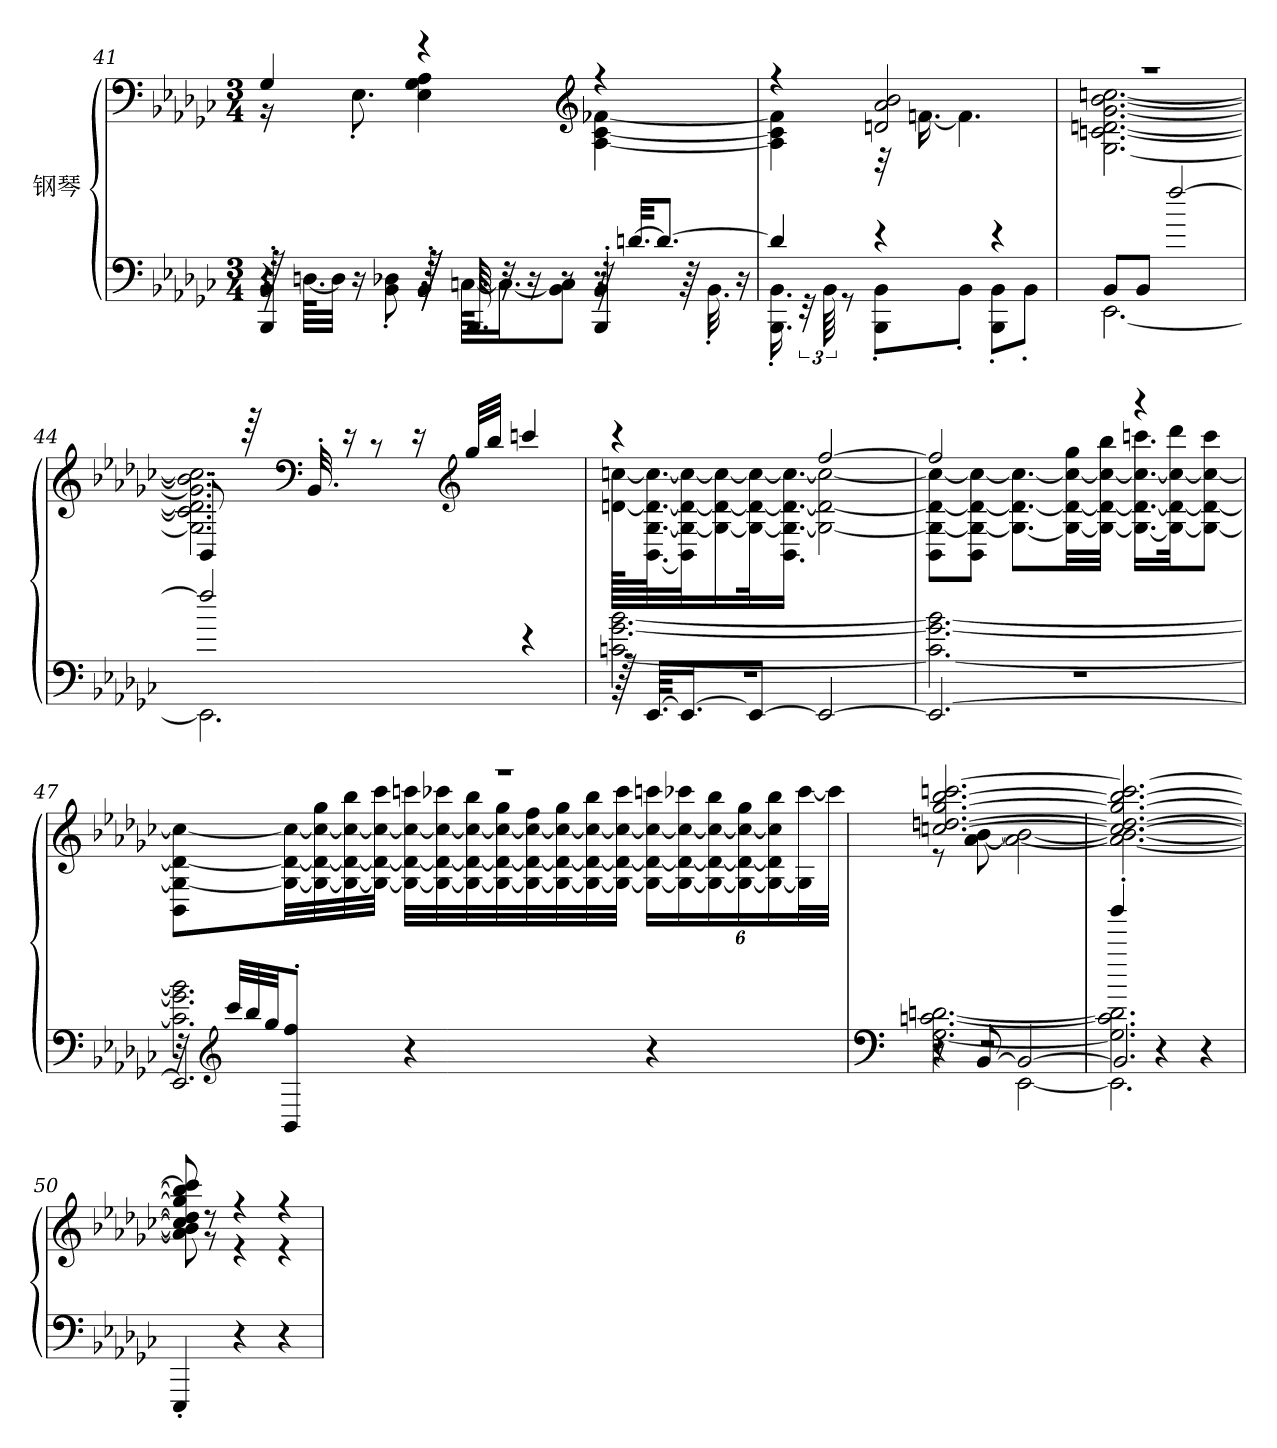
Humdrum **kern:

**kern	**kern
*part1	*part1
*staff2	*staff1
*I"钢琴	*
!!LO:LB:g=z
*clefF4	*clefF4
*k[b-e-a-d-g-c-]	*k[b-e-a-d-g-c-]
*M3/4	*M3/4
*MM63	*MM63
=41	=41
*^	*^
*	*^	*	*
4r	128r	4BBB-/' 4BB-/'	4G-/	16r
.	[64.Dn\KLLL	.	.	.
.	32D\JJJ]	.	.	.
.	16r	.	.	8.E-'\
.	8BB-\' 8D-X\'	.	.	.
*	*	*	*MM60	*
128r	128r	4BB-'/	4r	4E-\ 4G-\ 4A-\
64.BBB-/	[64.Cn\KKLL	.	.	.
32r	16.C\J_	.	.	.
16r	.	.	.	.
8r	8BB-\ 8C\]J	.	.	.
*	*	*	*clefG2	*
*	*	*	*MM55	*
64r	8r	4BBB-/' 4BB-/'	4r	[4A-\ [4c-\ [4f-X\
[32.dn/KKL	.	.	.	.
8.d/J_	.	.	.	.
.	64r	.	.	.
.	32.BB-'\	.	.	.
.	16r	.	.	.
*v	*v	*v	*	*
=42	=42	=42
*	*MM62	*
*^	*	*
4d/]	16.BBB-\' 16.BB-\'	4r	4A-\] 4c-\] 4f-\]
.	48r	.	.
.	96BB-\	.	.
.	8r	.	.
*	*	*MM53	*
4r	8BBB-\' 8BB-\'L	2dn/ 2a-/ 2b-/	32r
.	.	.	[16.fn\
*	*	*MM54	*
.	8BB-'\J	.	4.f\]
4r	8BBB-\' 8BB-\'L	.	.
.	8BB-'\J	.	.
!!LO:LB:g=z	!!
=43	=43	=43	=43
*	*	*MM47	*
8BB-/L	[2.EE-\	2.r	[2.G-\ [2.cn\ [2.dn\ [2.g-\ [2.b-\ [2.ccn\
8BB-/J	.	.	.
[2ff/	.	.	.
=44	=44	=44	=44
*	*	*MM50	*
2ff/]	2.EE-\]	8BB-'/	2.G-\] 2.c\] 2.d\] 2.g-\] 2.b-\] 2.cc\]
*	*	*MM48	*
.	.	64r	.
*	*	*clefF4	*
.	.	32.BB-'/	.
.	.	16r	.
*	*	*MM52	*
.	.	8r	.
.	.	16r	.
*	*	*clefG2	*
.	.	32gg-/LLL	.
.	.	32bb-/JJJ	.
*	*	*MM38	*
4r	.	4cccn/	.
*v	*v	*	*
=45	=45	=45
*	*MM48	*
*^	*	*
*	*^	*	*
2.r	[2.cn\ [2.g-\ [2.b-\	128r	4r	[128dn\ [128ccn\KLLLL
.	.	[64.EE-/KKLL	.	[64.BB-\ [64.G-\ 64.d\_ 64.cc\_J
.	.	16.EE-/J_	.	32BB-\] 32G-\_ 32d\_ 32cc\_J
.	.	.	.	16G-\_ 16d\_ 16cc\_
*	*	*	*MM47	*
.	.	8EE-/J_	.	32G-\_ 32d\_ 32cc\_K
.	.	.	.	16.BB-\ 16.G-\_ 16.d\_ 16.cc\_JJ
*	*	*	*MM48	*
.	.	2EE-/_	[2ff/	2G-\_ 2d\_ 2cc\_
!!LO:LB:g=z	!!
=46	=46	=46	=46	=46
2.r	2.c\_ 2.g-\_ 2.b-\_	2.EE-/_	2ff/]	8BB-\ 8G-\_ 8d\_ 8cc\_L
*	*	*	*MM50	*
.	.	.	.	8BB-\ 8G-\_ 8d\_ 8cc\_J
*	*	*	*MM46	*
.	.	.	.	8.G-\_ 8.d\_ 8.cc\_L
.	.	.	.	32G-\_ 32d\_ 32cc\_ 32gg-\LL
.	.	.	.	32G-\_ 32d\_ 32cc\_ 32bb-\JJJ
*	*	*	*MM48	*
.	.	.	4r	16.G-\_ 16.d\_ 16.cc\_ 16.cccn\LL
.	.	.	.	32G-\_ 32d\_ 32cc\_ 32ddd-\JK
*	*	*	*MM41	*
.	.	.	.	8G-\_ 8d\_ 8cc\_ 8ccc\J
!!LO:LB:g=z	!!
=47	=47	=47	=47	=47
*	*	*	*MM55	*
32r	2.c\] 2.g-\] 2.b-\]	2.EE-/]	2.r	8BB-\ 8G-\_ 8d\_ 8cc\_L
*clefG2	*	*	*	*
32ccc-/LLL	.	.	.	.
32bb-/	.	.	.	.
32gg-/JJ	.	.	.	.
8BB-/' 8ff/'J	.	.	.	32G-\_ 32d\_ 32cc\_LL
.	.	.	.	32G-\_ 32d\_ 32cc\_ 32gg-\
.	.	.	.	32G-\_ 32d\_ 32cc\_ 32bb-\
.	.	.	.	32G-\_ 32d\_ 32cc\_ 32ccc-\JJJ
*	*	*	*MM72	*
4r	.	.	.	32G-\_ 32d\_ 32cc\_ 32cccn\LLL
.	.	.	.	32G-\_ 32d\_ 32cc\_ 32ccc-X\
.	.	.	.	32G-\_ 32d\_ 32cc\_ 32bb-\
.	.	.	.	32G-\_ 32d\_ 32cc\_ 32gg-\
*	*	*	*MM58	*
.	.	.	.	32G-\_ 32d\_ 32cc\_ 32ff\
.	.	.	.	32G-\_ 32d\_ 32cc\_ 32gg-\
.	.	.	.	32G-\_ 32d\_ 32cc\_ 32bb-\
.	.	.	.	32G-\_ 32d\_ 32cc\_ 32ccc-\JJJ
*	*	*	*	*Xbrackettup
*	*	*	*MM54	*
4r	.	.	.	24G-\_ 24d\_ 24cc\_ 24cccn\LL
.	.	.	.	24G-\_ 24d\_ 24cc\_ 24ccc-X\
.	.	.	.	24G-\_ 24d\_ 24cc\_ 24bb-\
*	*	*	*MM48	*
.	.	.	.	24G-\_ 24d\_ 24cc\_ 24gg-\
.	.	.	.	24G-\_ 24d\] 24cc\] 24bb-\
.	.	.	.	48G-\] [48ccc-\L
.	.	.	.	48ccc-\JJJ]
*v	*v	*v	*	*
!!LO:PB:g=z	!!
=48	=48	=48
*clefF4	*	*
*	*MM35	*
*^	*	*
*	*^	*	*
*	*	*^	*	*
2.r	[2.G-\ [2.cn\ [2.dn\	8r	4r	[2.ccn/ [2.ddn/ [2.gg-/ [2.bb-/ [2.cccn/	8r
*	*	*	*	*MM32	*
.	.	[8BB-/	.	.	[8a-\ [8b-\
*	*	*	*	*MM33	*
.	.	2BB-/_	[2EE-\	.	2a-\_ 2b-\_
=49	=49	=49	=49	=49	=49
*	*	*	*	*MM41	*
4bbb-'/	2.G-\] 2.c\] 2.d\]	2.BB-/]	2.EE-\]	2.cc/_ 2.dd/_ 2.gg-/_ 2.bb-/_ 2.ccc/_	2.a-\_ 2.b-\_
4r	.	.	.	.	.
4r	.	.	.	.	.
*v	*v	*v	*v	*	*
=50	=50	=50
*	*MM46	*
4EEE-'/	8cc/] 8dd/] 8gg-/] 8bb-/] 8ccc/]	8a-\] 8b-\]
*	*MM50	*
.	8r	8r
*	*MM66	*
4r	4r	4r
*	*MM84	*
4r	4r	4r
*	*v	*v
=	=
*-	*-
